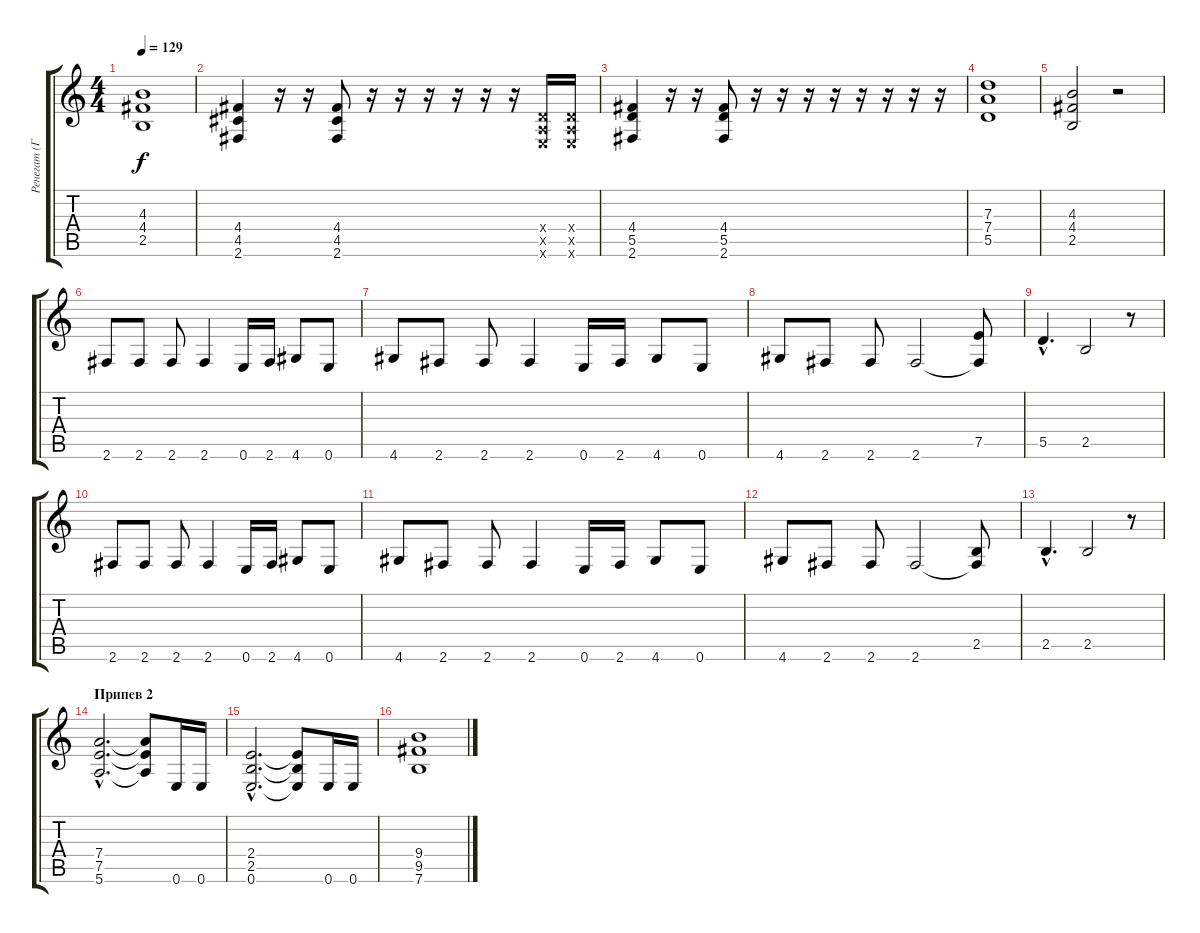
\track ("Ренегат (Гитара 1)" "Ренегат (Г") {instrument overdrivenguitar}
\staff {score tabs}
\tuning (E4 B3 G3 D3 A2 E2) {hide}
\ts (4 4)
\tempo 129
\clef g2
\ks c
(4.3 4.4 2.5).1{dy f} |
(4.4 4.5 2.6).4 r.16 r.16 (4.4 4.5 2.6).8 r.16 r.16 r.16 r.16 r.16 r.16 (0.4{x} 0.5{x} 0.6{x}).16 (0.4{x} 0.5{x} 0.6{x}).16 |
(4.4 5.5 2.6).4 r.16 r.16 (4.4 5.5 2.6).8 r.16 r.16 r.16 r.16 r.16 r.16 r.16 r.16 |
(7.3 7.4 5.5).1 |
(4.3 4.4 2.5).2 r.2 |
2.6.8 2.6.8 2.6.8 2.6.4 0.6.16 2.6.16 4.6.8 0.6.8 |
4.6.8 2.6.8 2.6.8 2.6.4 0.6.16 2.6.16 4.6.8 0.6.8 |
4.6.8 2.6.8 2.6.8 2.6.2 (7.5 2.6{t}).8 |
5.5{hac}.4{d} 2.5.2 r.8 |
2.6.8 2.6.8 2.6.8 2.6.4 0.6.16 2.6.16 4.6.8 0.6.8 |
4.6.8 2.6.8 2.6.8 2.6.4 0.6.16 2.6.16 4.6.8 0.6.8 |
4.6.8 2.6.8 2.6.8 2.6.2 (2.5 2.6{t}).8 |
2.5{hac}.4{d} 2.5.2 r.8 |
\section ("" "Припев 2")
(7.4{hac} 7.5{hac} 5.6{hac}).2{d} (7.4{t} 7.5{t} 5.6{t}).8 0.6.16 0.6.16 |
(2.4{hac} 2.5{hac} 0.6{hac}).2{d} (2.4{t} 2.5{t} 0.6{t}).8 0.6.16 0.6.16 |
(9.4 9.5 7.6).1
